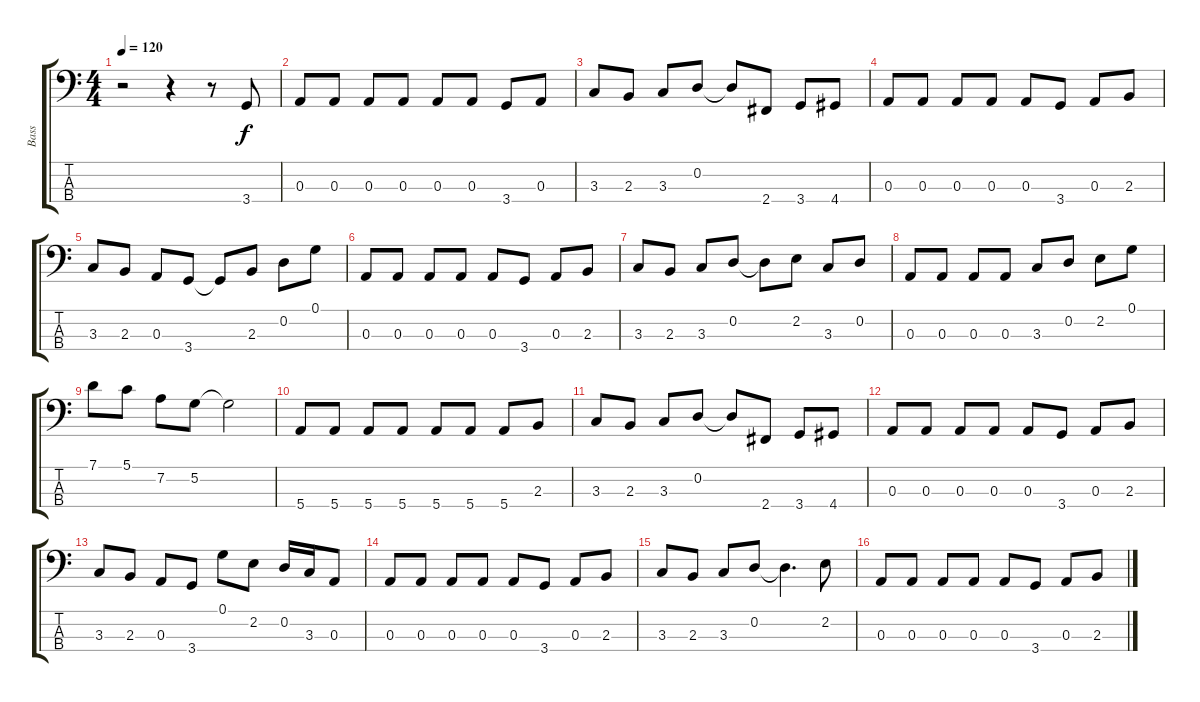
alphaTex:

\track ("Bass" "Bass") {instrument electricbassfinger}
\staff {score tabs}
\tuning (G2 D2 A1 E1) {hide}
\ts (4 4)
\tempo 120
\clef f4
\ks c
r.2{dy f instrument electricbassfinger} r.4 r.8 3.4.8 |
0.3.8 0.3.8 0.3.8 0.3.8 0.3.8 0.3.8 3.4.8 0.3.8 |
3.3.8 2.3.8 3.3.8 0.2.8 0.2{t}.8 2.4.8 3.4.8 4.4.8 |
0.3.8 0.3.8 0.3.8 0.3.8 0.3.8 3.4.8 0.3.8 2.3.8 |
3.3.8 2.3.8 0.3.8 3.4.8 3.4{t}.8 2.3.8 0.2.8 0.1.8 |
0.3.8 0.3.8 0.3.8 0.3.8 0.3.8 3.4.8 0.3.8 2.3.8 |
3.3.8 2.3.8 3.3.8 0.2.8 0.2{t}.8 2.2.8 3.3.8 0.2.8 |
0.3.8 0.3.8 0.3.8 0.3.8 3.3.8 0.2.8 2.2.8 0.1.8 |
7.1.8 5.1.8 7.2.8 5.2.8 5.2{t}.2 |
5.4.8 5.4.8 5.4.8 5.4.8 5.4.8 5.4.8 5.4.8 2.3.8 |
3.3.8 2.3.8 3.3.8 0.2.8 0.2{t}.8 2.4.8 3.4.8 4.4.8 |
0.3.8 0.3.8 0.3.8 0.3.8 0.3.8 3.4.8 0.3.8 2.3.8 |
3.3.8 2.3.8 0.3.8 3.4.8 0.1.8 2.2.8 0.2.16 3.3.16 0.3.8 |
0.3.8 0.3.8 0.3.8 0.3.8 0.3.8 3.4.8 0.3.8 2.3.8 |
3.3.8 2.3.8 3.3.8 0.2.8 0.2{t}.4{d} 2.2.8 |
0.3.8 0.3.8 0.3.8 0.3.8 0.3.8 3.4.8 0.3.8 2.3.8
